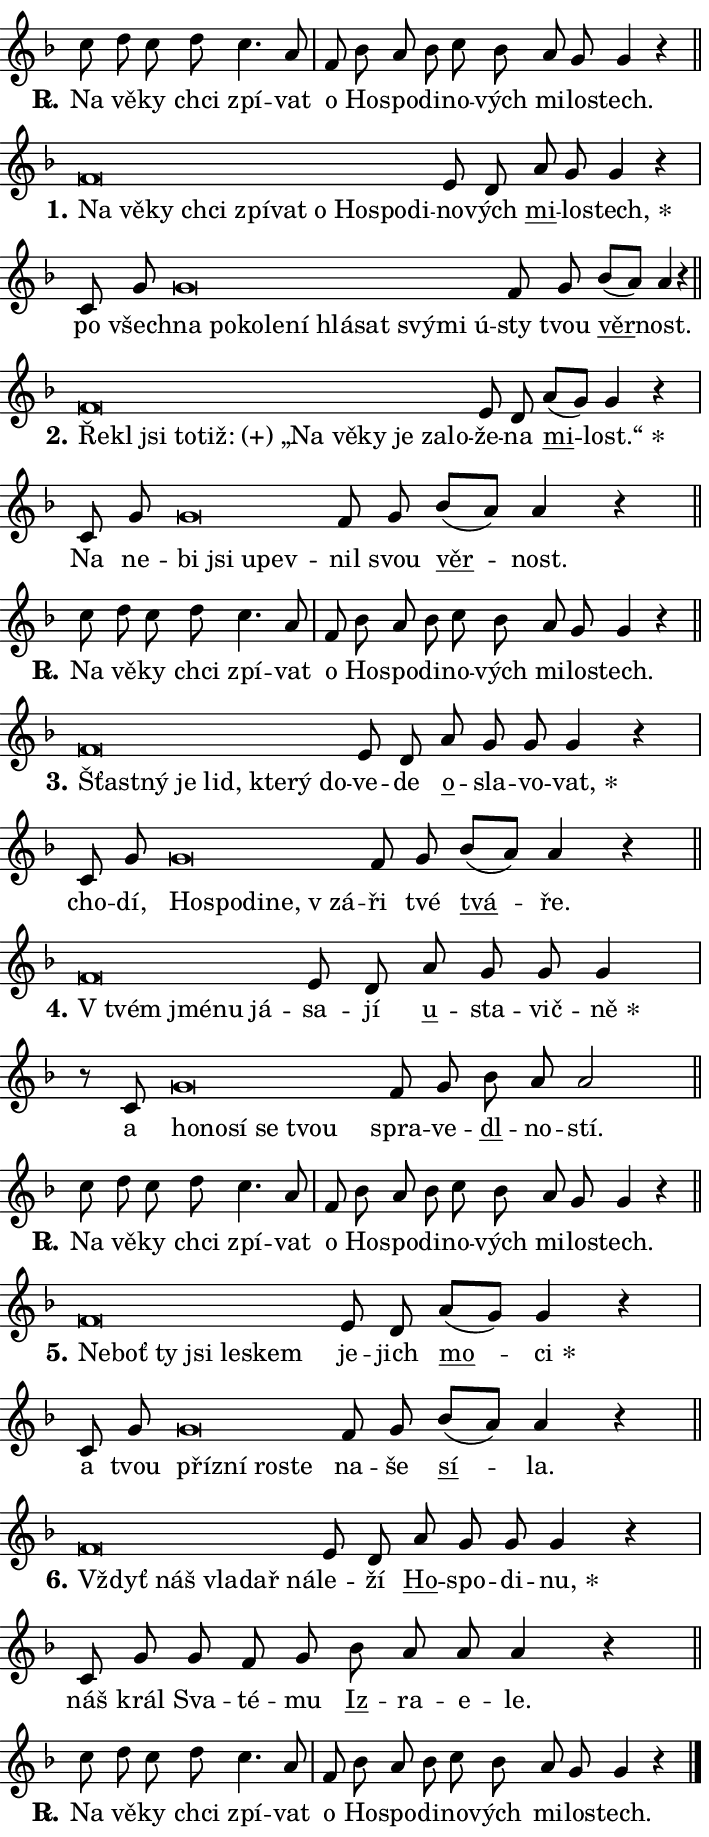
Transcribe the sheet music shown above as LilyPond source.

\version "2.24.0"
\header { tagline = "" }
\paper {
  indent = 0\cm
  top-margin = 0\cm
  right-margin = 0.13\cm % to fit lyric hyphens
  bottom-margin = 0\cm
  left-margin = 0\cm
  paper-width = 12\cm
  page-breaking = #ly:one-page-breaking
  system-system-spacing.basic-distance = #11
  score-system-spacing.basic-distance = #11
  ragged-last = ##f
}


%% Author: Thomas Morley
%% https://lists.gnu.org/archive/html/lilypond-user/2020-05/msg00002.html
#(define (line-position grob)
"Returns position of @var[grob} in current system:
   @code{'start}, if at first time-step
   @code{'end}, if at last time-step
   @code{'middle} otherwise
"
  (let* ((col (ly:item-get-column grob))
         (ln (ly:grob-object col 'left-neighbor))
         (rn (ly:grob-object col 'right-neighbor))
         (col-to-check-left (if (ly:grob? ln) ln col))
         (col-to-check-right (if (ly:grob? rn) rn col))
         (break-dir-left
           (and
             (ly:grob-property col-to-check-left 'non-musical #f)
             (ly:item-break-dir col-to-check-left)))
         (break-dir-right
           (and
             (ly:grob-property col-to-check-right 'non-musical #f)
             (ly:item-break-dir col-to-check-right))))
        (cond ((eqv? 1 break-dir-left) 'start)
              ((eqv? -1 break-dir-right) 'end)
              (else 'middle))))

#(define (tranparent-at-line-position vctor)
  (lambda (grob)
  "Relying on @code{line-position} select the relevant enry from @var{vctor}.
Used to determine transparency,"
    (case (line-position grob)
      ((end) (not (vector-ref vctor 0)))
      ((middle) (not (vector-ref vctor 1)))
      ((start) (not (vector-ref vctor 2))))))

noteHeadBreakVisibility =
#(define-music-function (break-visibility)(vector?)
"Makes @code{NoteHead}s transparent relying on @var{break-visibility}"
#{
  \override NoteHead.transparent =
    #(tranparent-at-line-position break-visibility)
#})

#(define delete-ledgers-for-transparent-note-heads
  (lambda (grob)
    "Reads whether a @code{NoteHead} is transparent.
If so this @code{NoteHead} is removed from @code{'note-heads} from
@var{grob}, which is supposed to be @code{LedgerLineSpanner}.
As a result ledgers are not printed for this @code{NoteHead}"
    (let* ((nhds-array (ly:grob-object grob 'note-heads))
           (nhds-list
             (if (ly:grob-array? nhds-array)
                 (ly:grob-array->list nhds-array)
                 '()))
           ;; Relies on the transparent-property being done before
           ;; Staff.LedgerLineSpanner.after-line-breaking is executed.
           ;; This is fragile ...
           (to-keep
             (remove
               (lambda (nhd)
                 (ly:grob-property nhd 'transparent #f))
               nhds-list)))
      ;; TODO find a better method to iterate over grob-arrays, similiar
      ;; to filter/remove etc for lists
      ;; For now rebuilt from scratch
      (set! (ly:grob-object grob 'note-heads)  '())
      (for-each
        (lambda (nhd)
          (ly:pointer-group-interface::add-grob grob 'note-heads nhd))
        to-keep))))

squashNotes = {
  \override NoteHead.X-extent = #'(-0.2 . 0.2)
  \override NoteHead.Y-extent = #'(-0.75 . 0)
  \override NoteHead.stencil =
    #(lambda (grob)
       (let ((pos (ly:grob-property grob 'staff-position)))
         (begin
           (if (< pos -7) (display "ERROR: Lower brevis then expected\n") (display ""))
           (if (<= pos -6) ly:text-interface::print ly:note-head::print))))
}
unSquashNotes = {
  \revert NoteHead.X-extent
  \revert NoteHead.Y-extent
  \revert NoteHead.stencil
}

hideNotes = \noteHeadBreakVisibility #begin-of-line-visible
unHideNotes = \noteHeadBreakVisibility #all-visible

% work-around for resetting accidentals
% https://lilypond.org/doc/v2.23/Documentation/notation/displaying-rhythms#unmetered-music
cadenzaMeasure = {
  \cadenzaOff
  \partial 1024 s1024
  \cadenzaOn
}

#(define-markup-command (accent layout props text) (markup?)
  "Underline accented syllable"
  (interpret-markup layout props
    #{\markup \override #'(offset . 4.3) \underline { #text }#}))

responsum = \markup \concat {
  "R" \hspace #-1.05 \path #0.1 #'((moveto 0 0.07) (lineto 0.9 0.8)) \hspace #0.05 "."
}

spaceSize = #0.6828661417322834 % exact space size for TeX Gyre Schola

\layout {
  \context {
    \Staff
    \remove "Time_signature_engraver"
    \override LedgerLineSpanner.after-line-breaking = #delete-ledgers-for-transparent-note-heads
  }
  \context {
    \Lyrics {
      \override LyricSpace.minimum-distance = \spaceSize
      \override LyricText.font-name = #"TeX Gyre Schola"
      \override LyricText.font-size = 1
      \override StanzaNumber.font-name = #"TeX Gyre Schola Bold"
      \override StanzaNumber.font-size = 1
    }
  }
  \context {
    \Score 
    \override NoteHead.text =
      #(lambda (grob) 
        (let ((pos (ly:grob-property grob 'staff-position)))
          #{\markup {
            \combine
              \halign #-0.55 \raise #(if (= pos -6) 0 0.5) \override #'(thickness . 2) \draw-line #'(3.2 . 0)
              \musicglyph "noteheads.sM1"
          }#}))
  }
}

% magnetic-lyrics.ily
%
%   written by
%     Jean Abou Samra <jean@abou-samra.fr>
%     Werner Lemberg <wl@gnu.org>
%
%   adapted by
%     Jiri Hon <jiri.hon@gmail.com>
%
% Version 2022-Apr-15

% https://www.mail-archive.com/lilypond-user@gnu.org/msg149350.html

#(define (Left_hyphen_pointer_engraver context)
   "Collect syllable-hyphen-syllable occurrences in lyrics and store
them in properties.  This engraver only looks to the left.  For
example, if the lyrics input is @code{foo -- bar}, it does the
following.

@itemize @bullet
@item
Set the @code{text} property of the @code{LyricHyphen} grob between
@q{foo} and @q{bar} to @code{foo}.

@item
Set the @code{left-hyphen} property of the @code{LyricText} grob with
text @q{foo} to the @code{LyricHyphen} grob between @q{foo} and
@q{bar}.
@end itemize

Use this auxiliary engraver in combination with the
@code{lyric-@/text::@/apply-@/magnetic-@/offset!} hook."
   (let ((hyphen #f)
         (text #f))
     (make-engraver
      (acknowledgers
       ((lyric-syllable-interface engraver grob source-engraver)
        (set! text grob)))
      (end-acknowledgers
       ((lyric-hyphen-interface engraver grob source-engraver)
        ;(when (not (grob::has-interface grob 'lyric-space-interface))
          (set! hyphen grob)));)
      ((stop-translation-timestep engraver)
       (when (and text hyphen)
         (ly:grob-set-object! text 'left-hyphen hyphen))
       (set! text #f)
       (set! hyphen #f)))))

#(define (lyric-text::apply-magnetic-offset! grob)
   "If the space between two syllables is less than the value in
property @code{LyricText@/.details@/.squash-threshold}, move the right
syllable to the left so that it gets concatenated with the left
syllable.

Use this function as a hook for
@code{LyricText@/.after-@/line-@/breaking} if the
@code{Left_@/hyphen_@/pointer_@/engraver} is active."
   (let ((hyphen (ly:grob-object grob 'left-hyphen #f)))
     (when hyphen
       (let ((left-text (ly:spanner-bound hyphen LEFT)))
         (when (grob::has-interface left-text 'lyric-syllable-interface)
           (let* ((common (ly:grob-common-refpoint grob left-text X))
                  (this-x-ext (ly:grob-extent grob common X))
                  (left-x-ext
                   (begin
                     ;; Trigger magnetism for left-text.
                     (ly:grob-property left-text 'after-line-breaking)
                     (ly:grob-extent left-text common X)))
                  ;; `delta` is the gap width between two syllables.
                  (delta (- (interval-start this-x-ext)
                            (interval-end left-x-ext)))
                  (details (ly:grob-property grob 'details))
                  (threshold (assoc-get 'squash-threshold details 0.2)))
             (when (< delta threshold)
               (let* (;; We have to manipulate the input text so that
                      ;; ligatures crossing syllable boundaries are not
                      ;; disabled.  For languages based on the Latin
                      ;; script this is essentially a beautification.
                      ;; However, for non-Western scripts it can be a
                      ;; necessity.
                      (lt (ly:grob-property left-text 'text))
                      (rt (ly:grob-property grob 'text))
                      (is-space (grob::has-interface hyphen 'lyric-space-interface))
                      (space (if is-space " " ""))
                      (extra-delta (if is-space spaceSize 0))
                      ;; Append new syllable.
                      (ltrt-space (if (and (string? lt) (string? rt))
                                (string-append lt space rt)
                                (make-concat-markup (list lt space rt))))
                      ;; Right-align `ltrt` to the right side.
                      (ltrt-space-markup (grob-interpret-markup
                               grob
                               (make-translate-markup
                                (cons (interval-length this-x-ext) 0)
                                (make-right-align-markup ltrt-space)))))
                 (begin
                   ;; Don't print `left-text`.
                   (ly:grob-set-property! left-text 'stencil #f)
                   ;; Set text and stencil (which holds all collected
                   ;; syllables so far) and shift it to the left.
                   (ly:grob-set-property! grob 'text ltrt-space)
                   (ly:grob-set-property! grob 'stencil ltrt-space-markup)
                   (ly:grob-translate-axis! grob (- (- delta extra-delta)) X))))))))))


#(define (lyric-hyphen::displace-bounds-first grob)
   ;; Make very sure this callback isn't triggered too early.
   (let ((left (ly:spanner-bound grob LEFT))
         (right (ly:spanner-bound grob RIGHT)))
     (ly:grob-property left 'after-line-breaking)
     (ly:grob-property right 'after-line-breaking)
     (ly:lyric-hyphen::print grob)))

squashThreshold = #0.4

\layout {
  \context {
    \Lyrics
    \consists #Left_hyphen_pointer_engraver
    \override LyricText.after-line-breaking =
      #lyric-text::apply-magnetic-offset!
    \override LyricHyphen.stencil = #lyric-hyphen::displace-bounds-first
    \override LyricText.details.squash-threshold = \squashThreshold
    \override LyricHyphen.minimum-distance = 0
    \override LyricHyphen.minimum-length = \squashThreshold
  }
}

squashText = \override LyricText.details.squash-threshold = 9999
unSquashText = \override LyricText.details.squash-threshold = \squashThreshold

leftText = \override LyricText.self-alignment-X = #LEFT
unLeftText = \revert LyricText.self-alignment-X

starOffset = #(lambda (grob) 
                (let ((x_offset (ly:self-alignment-interface::aligned-on-x-parent grob)))
                  (if (= x_offset 0) 0 (+ x_offset 1.2))))

star = #(define-music-function (syllable)(string?)
"Append star separator at the end of a syllable"
#{
  \once \override LyricText.X-offset = #starOffset
  \lyricmode { \markup {
    #syllable
    \override #'((font-name . "TeX Gyre Schola Bold")) \hspace #0.2 \lower #0.65 \larger "*"
  } }
#})

starAccent = #(define-music-function (syllable)(string?)
"Append star separator at the end of a syllable and make accent"
#{
  \once \override LyricText.X-offset = #starOffset
  \lyricmode { \markup {
    \accent #syllable
    \override #'((font-name . "TeX Gyre Schola Bold")) \hspace #0.2 \lower #0.65 \larger "*"
  } }
#})

breath = #(define-music-function (syllable)(string?)
"Append breathing indicator at the end of a syllable"
#{
  \lyricmode { \markup { #syllable "+" } }
#})

optionalBreath = #(define-music-function (syllable)(string?)
"Append optional breathing indicator at the end of a syllable"
#{
  \lyricmode { \markup { #syllable "(+)" } }
#})


\score {
    <<
        \new Voice = "melody" { \cadenzaOn \key f \major \relative { c''8 d c d c4. a8 \cadenzaMeasure \bar "|" f bes a bes \bar "" c bes \bar "" a g g4 r \cadenzaMeasure \bar "||" \break } }
        \new Lyrics \lyricsto "melody" { \lyricmode { \set stanza = \responsum
Na vě -- ky chci zpí -- vat o Ho -- spo -- di -- no -- vých mi -- lo -- stech. } }
    >>
    \layout {}
}

\score {
    <<
        \new Voice = "melody" { \cadenzaOn \key f \major \relative { \squashNotes f'\breve*1/16 \hideNotes \breve*1/16 \bar "" \breve*1/16 \bar "" \breve*1/16 \bar "" \breve*1/16 \bar "" \breve*1/16 \bar "" \breve*1/16 \bar "" \breve*1/16 \bar "" \breve*1/16 \breve*1/16 \bar "" \unHideNotes \unSquashNotes e8 d \bar "" a' g g4 r \cadenzaMeasure \bar "|" c,8 g' \bar "" \squashNotes g\breve*1/16 \hideNotes \breve*1/16 \bar "" \breve*1/16 \bar "" \breve*1/16 \bar "" \breve*1/16 \bar "" \breve*1/16 \bar "" \breve*1/16 \bar "" \breve*1/16 \bar "" \breve*1/16 \breve*1/16 \bar "" \unHideNotes \unSquashNotes f8 g \bar "" bes[( a)] a4 r \cadenzaMeasure \bar "||" \break } }
        \new Lyrics \lyricsto "melody" { \lyricmode { \set stanza = "1."
\leftText Na \squashText vě -- ky chci zpí -- vat o Ho -- spo -- di -- \unLeftText \unSquashText no -- vých \markup \accent mi -- lo -- \star stech, po všech -- \leftText na \squashText po -- ko -- le -- ní hlá -- sat svý -- mi ú -- \unLeftText \unSquashText sty tvou \markup \accent věr -- nost. } }
    >>
    \layout {}
}

\score {
    <<
        \new Voice = "melody" { \cadenzaOn \key f \major \relative { \squashNotes f'\breve*1/16 \hideNotes \breve*1/16 \bar "" \breve*1/16 \bar "" \breve*1/16 \bar "" \breve*1/16 \bar "" \breve*1/16 \bar "" \breve*1/16 \bar "" \breve*1/16 \bar "" \breve*1/16 \bar "" \breve*1/16 \breve*1/16 \bar "" \unHideNotes \unSquashNotes e8 d \bar "" a'[( g)] g4 r \cadenzaMeasure \bar "|" c,8 g' \bar "" \squashNotes g\breve*1/16 \hideNotes \breve*1/16 \bar "" \breve*1/16 \breve*1/16 \bar "" \unHideNotes \unSquashNotes f8 g \bar "" bes[( a)] a4 r \cadenzaMeasure \bar "||" \break } }
        \new Lyrics \lyricsto "melody" { \lyricmode { \set stanza = "2."
\leftText Ře -- \squashText kl jsi to -- \optionalBreath tiž: „Na vě -- ky je za -- lo -- \unLeftText \unSquashText že -- na \markup \accent mi -- \star lost.“ Na ne -- \leftText bi \squashText jsi u -- pev -- \unLeftText \unSquashText nil svou \markup \accent věr -- nost. } }
    >>
    \layout {}
}

\score {
    <<
        \new Voice = "melody" { \cadenzaOn \key f \major \relative { c''8 d c d c4. a8 \cadenzaMeasure \bar "|" f bes a bes \bar "" c bes \bar "" a g g4 r \cadenzaMeasure \bar "||" \break } }
        \new Lyrics \lyricsto "melody" { \lyricmode { \set stanza = \responsum
Na vě -- ky chci zpí -- vat o Ho -- spo -- di -- no -- vých mi -- lo -- stech. } }
    >>
    \layout {}
}

\score {
    <<
        \new Voice = "melody" { \cadenzaOn \key f \major \relative { \squashNotes f'\breve*1/16 \hideNotes \breve*1/16 \bar "" \breve*1/16 \bar "" \breve*1/16 \bar "" \breve*1/16 \bar "" \breve*1/16 \breve*1/16 \bar "" \unHideNotes \unSquashNotes e8 d \bar "" a' g g g4 r \cadenzaMeasure \bar "|" c,8 g' \bar "" \squashNotes g\breve*1/16 \hideNotes \breve*1/16 \bar "" \breve*1/16 \bar "" \breve*1/16 \breve*1/16 \bar "" \unHideNotes \unSquashNotes f8 g \bar "" bes[( a)] a4 r \cadenzaMeasure \bar "||" \break } }
        \new Lyrics \lyricsto "melody" { \lyricmode { \set stanza = "3."
\leftText Šťast -- \squashText ný je lid, kte -- rý do -- \unLeftText \unSquashText ve -- de \markup \accent o -- sla -- vo -- \star vat, cho -- dí, \leftText Ho -- \squashText spo -- di -- ne, "v zá" -- \unLeftText \unSquashText ři tvé \markup \accent tvá -- ře. } }
    >>
    \layout {}
}

\score {
    <<
        \new Voice = "melody" { \cadenzaOn \key f \major \relative { \squashNotes f'\breve*1/16 \hideNotes \breve*1/16 \bar "" \breve*1/16 \breve*1/16 \bar "" \unHideNotes \unSquashNotes e8 d \bar "" a' g g g4 \cadenzaMeasure \bar "|" r8 c,8 \squashNotes g'\breve*1/16 \hideNotes \breve*1/16 \bar "" \breve*1/16 \bar "" \breve*1/16 \breve*1/16 \bar "" \unHideNotes \unSquashNotes f8 g \bar "" bes a a2 \cadenzaMeasure \bar "||" \break } }
        \new Lyrics \lyricsto "melody" { \lyricmode { \set stanza = "4."
\leftText "V tvém" \squashText jmé -- nu já -- \unLeftText \unSquashText sa -- jí \markup \accent u -- sta -- vič -- \star ně a \leftText ho -- \squashText no -- sí se tvou \unLeftText \unSquashText spra -- ve -- \markup \accent dl -- no -- stí. } }
    >>
    \layout {}
}

\score {
    <<
        \new Voice = "melody" { \cadenzaOn \key f \major \relative { c''8 d c d c4. a8 \cadenzaMeasure \bar "|" f bes a bes \bar "" c bes \bar "" a g g4 r \cadenzaMeasure \bar "||" \break } }
        \new Lyrics \lyricsto "melody" { \lyricmode { \set stanza = \responsum
Na vě -- ky chci zpí -- vat o Ho -- spo -- di -- no -- vých mi -- lo -- stech. } }
    >>
    \layout {}
}

\score {
    <<
        \new Voice = "melody" { \cadenzaOn \key f \major \relative { \squashNotes f'\breve*1/16 \hideNotes \breve*1/16 \bar "" \breve*1/16 \bar "" \breve*1/16 \bar "" \breve*1/16 \breve*1/16 \bar "" \unHideNotes \unSquashNotes e8 d \bar "" a'[( g)] g4 r \cadenzaMeasure \bar "|" c,8 g' \bar "" \squashNotes g\breve*1/16 \hideNotes \breve*1/16 \bar "" \breve*1/16 \breve*1/16 \bar "" \unHideNotes \unSquashNotes f8 g \bar "" bes[( a)] a4 r \cadenzaMeasure \bar "||" \break } }
        \new Lyrics \lyricsto "melody" { \lyricmode { \set stanza = "5."
\leftText Ne -- \squashText boť ty jsi le -- skem \unLeftText \unSquashText je -- jich \markup \accent mo -- \star ci a tvou \leftText pří -- \squashText zní ro -- ste \unLeftText \unSquashText na -- še \markup \accent sí -- la. } }
    >>
    \layout {}
}

\score {
    <<
        \new Voice = "melody" { \cadenzaOn \key f \major \relative { \squashNotes f'\breve*1/16 \hideNotes \breve*1/16 \bar "" \breve*1/16 \bar "" \breve*1/16 \breve*1/16 \bar "" \unHideNotes \unSquashNotes e8 d \bar "" a' g g g4 r \cadenzaMeasure \bar "|" c,8 g' \bar "" g f8 g \bar "" bes a a a4 r \cadenzaMeasure \bar "||" \break } }
        \new Lyrics \lyricsto "melody" { \lyricmode { \set stanza = "6."
\leftText Vždyť \squashText náš vla -- dař ná -- \unLeftText \unSquashText le -- ží \markup \accent Ho -- spo -- di -- \star nu, náš král Sva -- té -- mu \markup \accent Iz -- ra -- e -- le. } }
    >>
    \layout {}
}

\score {
    <<
        \new Voice = "melody" { \cadenzaOn \key f \major \relative { c''8 d c d c4. a8 \cadenzaMeasure \bar "|" f bes a bes \bar "" c bes \bar "" a g g4 r \cadenzaMeasure \bar "||" \break } \bar "|." }
        \new Lyrics \lyricsto "melody" { \lyricmode { \set stanza = \responsum
Na vě -- ky chci zpí -- vat o Ho -- spo -- di -- no -- vých mi -- lo -- stech. } }
    >>
    \layout {}
}
